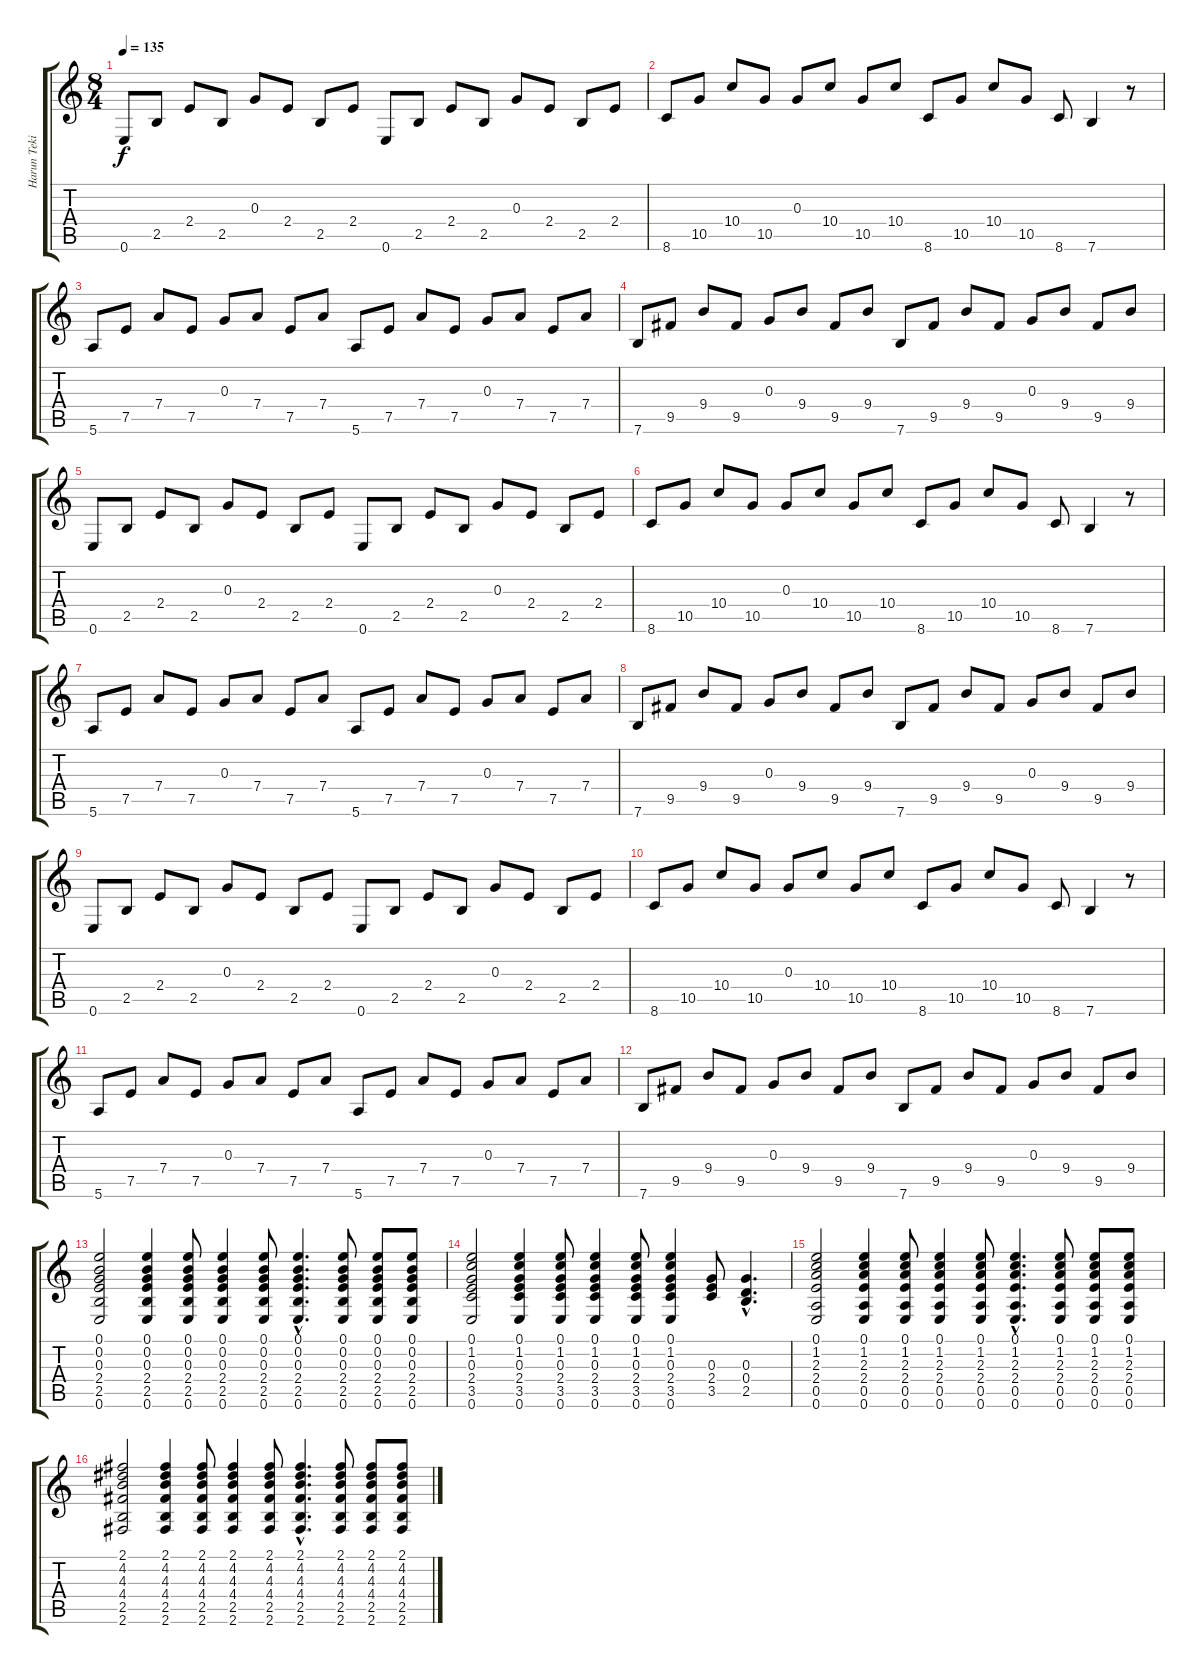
\track ("Harun Tekin" "Harun Teki") {instrument electricguitarjazz}
\staff {score tabs}
\tuning (E4 B3 G3 D3 A2 E2) {hide}
\ts (8 4)
\tempo 135
\clef g2
\ks c
0.6.8{dy f instrument electricguitarjazz} 2.5.8 2.4.8 2.5.8 0.3.8 2.4.8 2.5.8 2.4.8 0.6.8 2.5.8 2.4.8 2.5.8 0.3.8 2.4.8 2.5.8 2.4.8 |
8.6.8 10.5.8 10.4.8 10.5.8 0.3.8 10.4.8 10.5.8 10.4.8 8.6.8 10.5.8 10.4.8 10.5.8 8.6.8 7.6.4 r.8 |
5.6.8 7.5.8 7.4.8 7.5.8 0.3.8 7.4.8 7.5.8 7.4.8 5.6.8 7.5.8 7.4.8 7.5.8 0.3.8 7.4.8 7.5.8 7.4.8 |
7.6.8 9.5.8 9.4.8 9.5.8 0.3.8 9.4.8 9.5.8 9.4.8 7.6.8 9.5.8 9.4.8 9.5.8 0.3.8 9.4.8 9.5.8 9.4.8 |
0.6.8 2.5.8 2.4.8 2.5.8 0.3.8 2.4.8 2.5.8 2.4.8 0.6.8 2.5.8 2.4.8 2.5.8 0.3.8 2.4.8 2.5.8 2.4.8 |
8.6.8 10.5.8 10.4.8 10.5.8 0.3.8 10.4.8 10.5.8 10.4.8 8.6.8 10.5.8 10.4.8 10.5.8 8.6.8 7.6.4 r.8 |
5.6.8 7.5.8 7.4.8 7.5.8 0.3.8 7.4.8 7.5.8 7.4.8 5.6.8 7.5.8 7.4.8 7.5.8 0.3.8 7.4.8 7.5.8 7.4.8 |
7.6.8 9.5.8 9.4.8 9.5.8 0.3.8 9.4.8 9.5.8 9.4.8 7.6.8 9.5.8 9.4.8 9.5.8 0.3.8 9.4.8 9.5.8 9.4.8 |
0.6.8 2.5.8 2.4.8 2.5.8 0.3.8 2.4.8 2.5.8 2.4.8 0.6.8 2.5.8 2.4.8 2.5.8 0.3.8 2.4.8 2.5.8 2.4.8 |
8.6.8 10.5.8 10.4.8 10.5.8 0.3.8 10.4.8 10.5.8 10.4.8 8.6.8 10.5.8 10.4.8 10.5.8 8.6.8 7.6.4 r.8 |
5.6.8 7.5.8 7.4.8 7.5.8 0.3.8 7.4.8 7.5.8 7.4.8 5.6.8 7.5.8 7.4.8 7.5.8 0.3.8 7.4.8 7.5.8 7.4.8 |
7.6.8 9.5.8 9.4.8 9.5.8 0.3.8 9.4.8 9.5.8 9.4.8 7.6.8 9.5.8 9.4.8 9.5.8 0.3.8 9.4.8 9.5.8 9.4.8 |
(0.1 0.2 0.3 2.4 2.5 0.6).2 (0.1 0.2 0.3 2.4 2.5 0.6).4 (0.1 0.2 0.3 2.4 2.5 0.6).8 (0.1 0.2 0.3 2.4 2.5 0.6).4 (0.1 0.2 0.3 2.4 2.5 0.6).8 (0.1{hac} 0.2{hac} 0.3{hac} 2.4{hac} 2.5{hac} 0.6{hac}).4{d} (0.1 0.2 0.3 2.4 2.5 0.6).8 (0.1 0.2 0.3 2.4 2.5 0.6).8 (0.1 0.2 0.3 2.4 2.5 0.6).8 |
(0.1 1.2 0.3 2.4 3.5 0.6).2 (0.1 1.2 0.3 2.4 3.5 0.6).4 (0.1 1.2 0.3 2.4 3.5 0.6).8 (0.1 1.2 0.3 2.4 3.5 0.6).4 (0.1 1.2 0.3 2.4 3.5 0.6).8 (0.1 1.2 0.3 2.4 3.5 0.6).4 (0.3 2.4 3.5).8 (0.3{hac} 0.4{hac} 2.5{hac}).4{d} |
(0.1 1.2 2.3 2.4 0.5 0.6).2 (0.1 1.2 2.3 2.4 0.5 0.6).4 (0.1 1.2 2.3 2.4 0.5 0.6).8 (0.1 1.2 2.3 2.4 0.5 0.6).4 (0.1 1.2 2.3 2.4 0.5 0.6).8 (0.1{hac} 1.2{hac} 2.3{hac} 2.4{hac} 0.5{hac} 0.6{hac}).4{d} (0.1 1.2 2.3 2.4 0.5 0.6).8 (0.1 1.2 2.3 2.4 0.5 0.6).8 (0.1 1.2 2.3 2.4 0.5 0.6).8 |
(2.1 4.2 4.3 4.4 2.5 2.6).2 (2.1 4.2 4.3 4.4 2.5 2.6).4 (2.1 4.2 4.3 4.4 2.5 2.6).8 (2.1 4.2 4.3 4.4 2.5 2.6).4 (2.1 4.2 4.3 4.4 2.5 2.6).8 (2.1{hac} 4.2{hac} 4.3{hac} 4.4{hac} 2.5{hac} 2.6{hac}).4{d} (2.1 4.2 4.3 4.4 2.5 2.6).8 (2.1 4.2 4.3 4.4 2.5 2.6).8 (2.1 4.2 4.3 4.4 2.5 2.6).8
